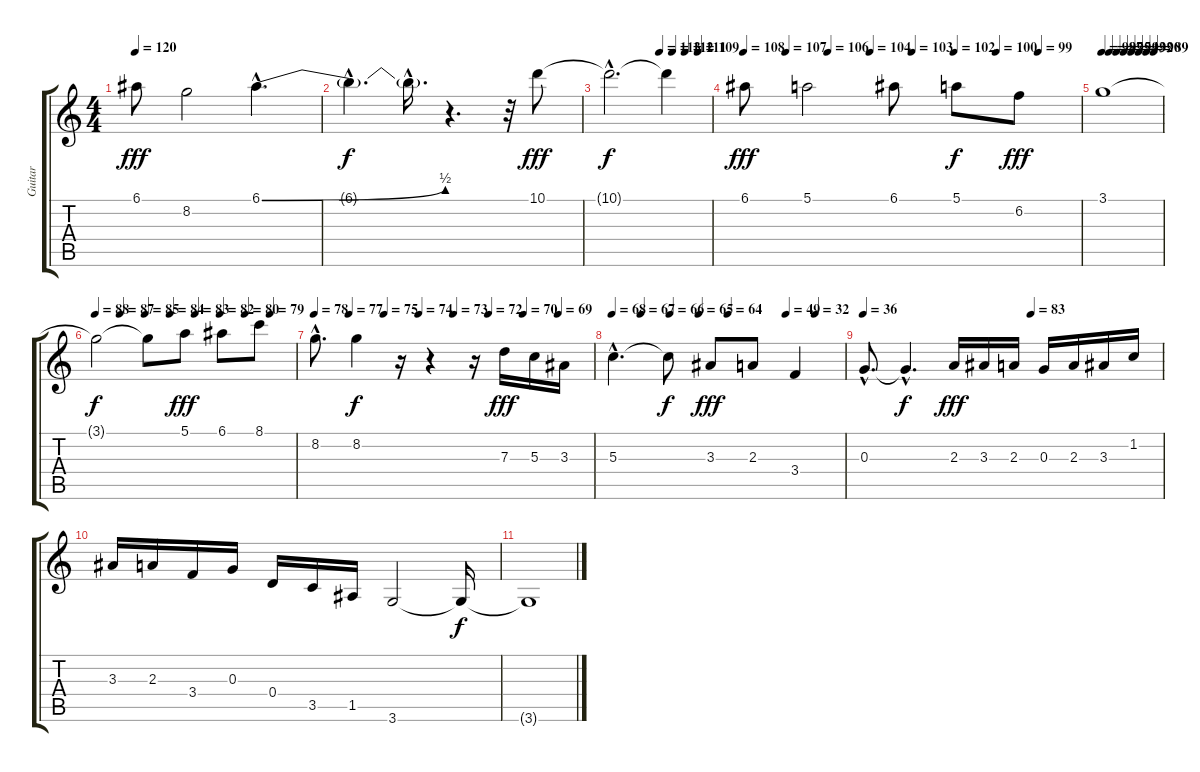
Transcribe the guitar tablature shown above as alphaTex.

\track ("Guitar" "Guitar") {instrument distortionguitar}
\staff {score tabs}
\tuning (E4 B3 G3 D3 A2 E2) {hide}
\ts (4 4)
\tempo 120
\clef g2
\ks c
6.1.8{dy fff} 8.2.2 6.1{be (bend 0 0 60 2) hac}.4{d} |
6.1{hac t}.4{d dy f} 6.1{hac t}.16{d} r.4{d} r.32 10.1.8{dy fff} |
\tempo (113 0.5)
\tempo (112 0.625)
\tempo (111 0.75)
\tempo (109 0.875)
10.1{hac t}.2{d dy f} 10.1{t}.4 |
\tempo 108
\tempo (107 0.125)
\tempo (106 0.25)
\tempo (104 0.375)
\tempo (103 0.5)
\tempo (102 0.625)
\tempo (100 0.75)
\tempo (99 0.875)
6.1.8{dy fff} 5.1.2 6.1.8 5.1.8{dy f} 6.2.8{dy fff} |
\tempo 98
\tempo (97 0.125)
\tempo (95 0.25)
\tempo (94 0.375)
\tempo (93 0.5)
\tempo (92 0.625)
\tempo (90 0.75)
\tempo (89 0.875)
3.1.1 |
\tempo 88
\tempo (87 0.125)
\tempo (85 0.25)
\tempo (84 0.375)
\tempo (83 0.5)
\tempo (82 0.625)
\tempo (80 0.75)
\tempo (79 0.875)
3.1{t}.2{dy f} 3.1{t}.8 5.1.8{dy fff} 6.1.8 8.1.8 |
\tempo 78
\tempo (77 0.125)
\tempo (75 0.25)
\tempo (74 0.375)
\tempo (73 0.5)
\tempo (72 0.625)
\tempo (70 0.75)
\tempo (69 0.875)
8.2{hac}.8{d} 8.2.4{dy f} r.16 r.4 r.16 7.3.16{dy fff} 5.3.16 3.3.16 |
\tempo 68
\tempo (67 0.125)
\tempo (66 0.25)
\tempo (65 0.375)
\tempo (64 0.5)
\tempo (49 0.75)
\tempo (32 0.875)
5.3{hac}.4{d} 5.3{t}.8{dy f} 3.3.8{dy fff} 2.3.8 3.4.4 |
\tempo 36
\tempo (83 0.5625)
0.3{hac}.8{d} 0.3{hac t}.4{d dy f} 2.3.16{dy fff} 3.3.16 2.3.16 0.3.16 2.3.16 3.3.16 1.2.16 |
3.3.16 2.3.16 3.4.16 0.3.16 0.4.16 3.5.16 1.5.16 3.6.2 3.6{t}.16{dy f} |
3.6{t}.1
